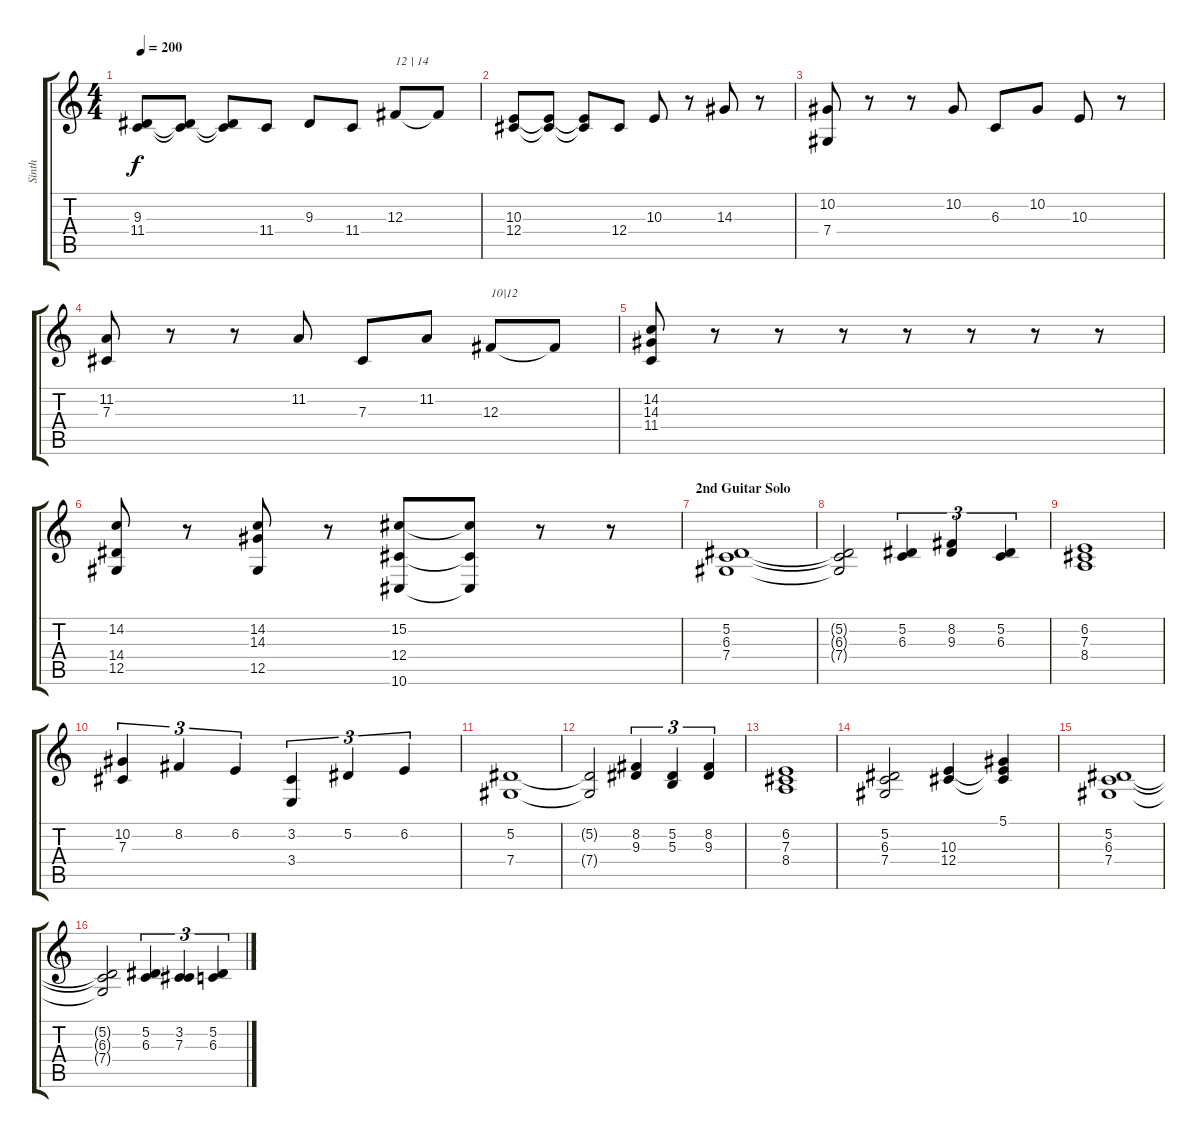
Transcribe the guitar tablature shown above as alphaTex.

\track ("Sinth" "Sinth") {instrument stringensemble1}
\staff {score tabs}
\tuning (Eb4 Bb3 Gb3 Db3 Ab2 Eb2) {hide}
\ts (4 4)
\tempo 200
\clef g2
\ks c
(9.3 11.4).8{dy f} (9.3{t} 11.4{t}).8 (9.3{t} 11.4{t}).8 11.4.8 9.3.8 11.4.8 12.3.8{txt "12 | 14"} 12.3{t}.8 |
(10.3 12.4).8 (10.3{t} 12.4{t}).8 (10.3{t} 12.4{t}).8 12.4.8 10.3.8 r.8 14.3.8 r.8 |
(10.2 7.4).8 r.8 r.8 10.2.8 6.3.8 10.2.8 10.3.8 r.8 |
(11.2 7.3).8 r.8 r.8 11.2.8 7.3.8 11.2.8 12.3.8{txt "10|12"} 12.3{t}.8 |
(14.2 14.3 11.4).8 r.8 r.8 r.8 r.8 r.8 r.8 r.8 |
(14.2 14.4 12.5).8 r.8 (14.2 14.3 12.5).8 r.8 (15.2 12.4 10.6).8 (15.2{t} 12.4{t} 10.6{t}).8 r.8 r.8 |
\section ("" "2nd Guitar Solo")
(5.2 6.3 7.4).1{volume 11} |
(5.2{t} 6.3{t} 7.4{t}).2 (5.2 6.3).4{tu (3 2)} (8.2 9.3).4{tu (3 2)} (5.2 6.3).4{tu (3 2)} |
(6.2 7.3 8.4).1 |
(10.2 7.3).4{tu (3 2)} 8.2.4{tu (3 2)} 6.2.4{tu (3 2)} (3.2 3.4).4{tu (3 2)} 5.2.4{tu (3 2)} 6.2.4{tu (3 2)} |
(5.2 7.4).1 |
(5.2{t} 7.4{t}).2 (8.2 9.3).4{tu (3 2)} (5.2 5.3).4{tu (3 2)} (8.2 9.3).4{tu (3 2)} |
(6.2 7.3 8.4).1 |
(5.2 6.3 7.4).2 (10.3 12.4).4 (5.1 10.3{t} 12.4{t}).4 |
(5.2 6.3 7.4).1 |
(5.2{t} 6.3{t} 7.4{t}).2 (5.2 6.3).4{tu (3 2)} (3.2 7.3).4{tu (3 2)} (5.2 6.3).4{tu (3 2)}
